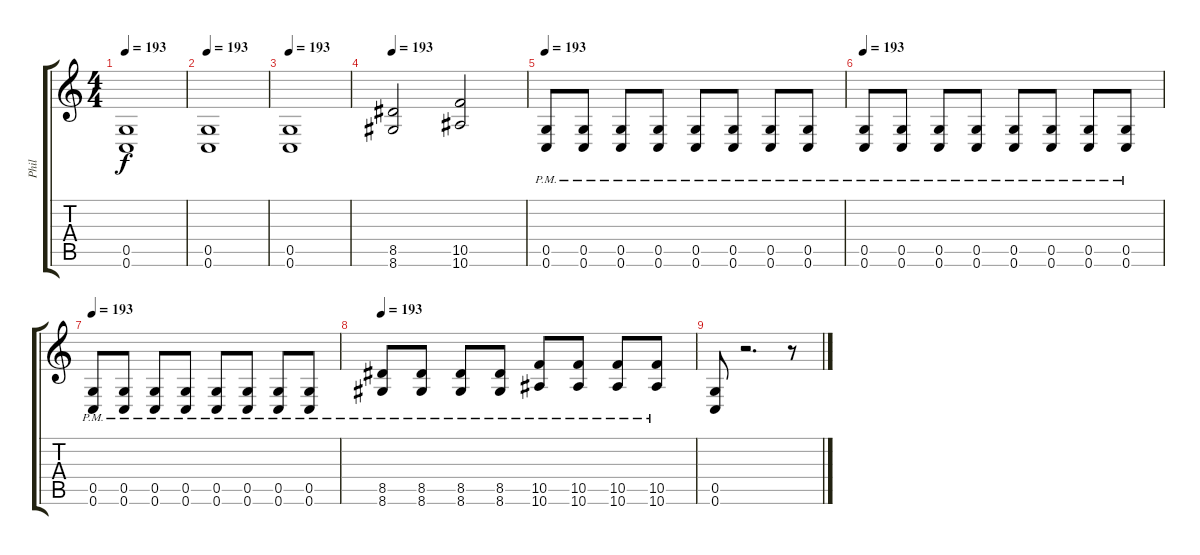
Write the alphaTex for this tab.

\track ("Phil" "Phil") {instrument overdrivenguitar}
\staff {score tabs}
\tuning (D4 A3 F3 C3 G2 C2) {hide}
\ts (4 4)
\tempo 193
\clef g2
\ks c
(0.5 0.6).1{dy f} |
\tempo 193
(0.5 0.6).1 |
\tempo 193
(0.5 0.6).1 |
\tempo 193
(8.5 8.6).2 (10.5 10.6).2 |
\tempo 193
(0.5{pm} 0.6{pm}).8 (0.5{pm} 0.6{pm}).8 (0.5{pm} 0.6{pm}).8 (0.5{pm} 0.6{pm}).8 (0.5{pm} 0.6{pm}).8 (0.5{pm} 0.6{pm}).8 (0.5{pm} 0.6{pm}).8 (0.5{pm} 0.6{pm}).8 |
\tempo 193
(0.5{pm} 0.6{pm}).8 (0.5{pm} 0.6{pm}).8 (0.5{pm} 0.6{pm}).8 (0.5{pm} 0.6{pm}).8 (0.5{pm} 0.6{pm}).8 (0.5{pm} 0.6{pm}).8 (0.5{pm} 0.6{pm}).8 (0.5{pm} 0.6{pm}).8 |
\tempo 193
(0.5{pm} 0.6{pm}).8 (0.5{pm} 0.6{pm}).8 (0.5{pm} 0.6{pm}).8 (0.5{pm} 0.6{pm}).8 (0.5{pm} 0.6{pm}).8 (0.5{pm} 0.6{pm}).8 (0.5{pm} 0.6{pm}).8 (0.5{pm} 0.6{pm}).8 |
\tempo 193
(8.5{pm} 8.6{pm}).8 (8.5{pm} 8.6{pm}).8 (8.5{pm} 8.6{pm}).8 (8.5{pm} 8.6{pm}).8 (10.5{pm} 10.6{pm}).8 (10.5{pm} 10.6{pm}).8 (10.5{pm} 10.6{pm}).8 (10.5{pm} 10.6{pm}).8 |
(0.5 0.6).8 r.2{d} r.8
